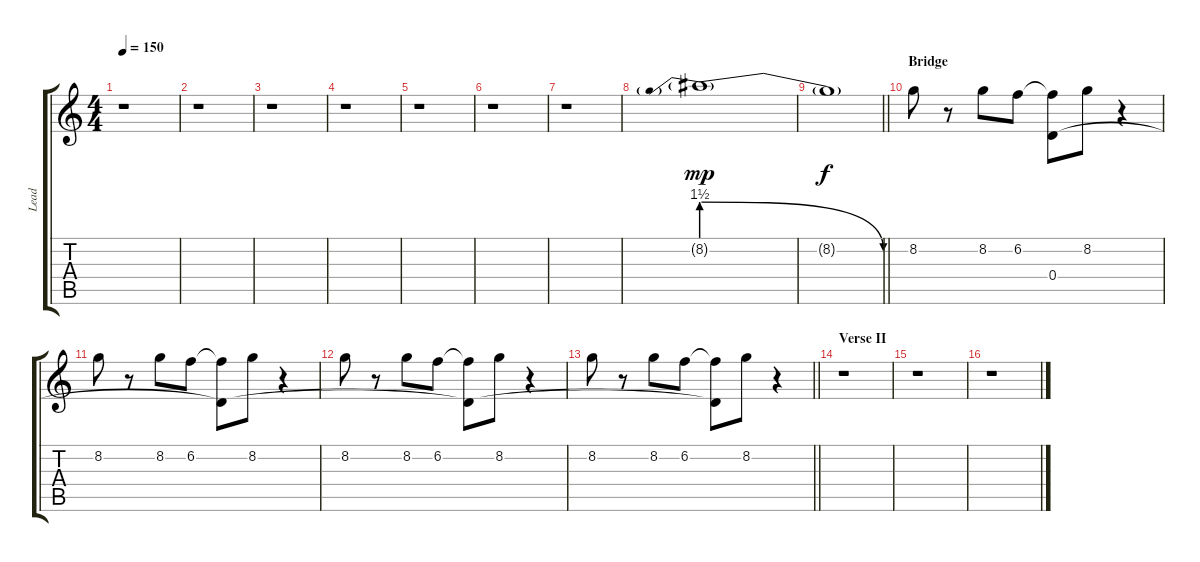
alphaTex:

\track ("Lead" "Lead") {instrument overdrivenguitar}
\staff {score tabs}
\tuning (E4 B3 G3 D3 A2 E2) {hide}
\ts (4 4)
\tempo 150
\clef g2
\ks c
r.1{dy f} |
r.1 |
r.1 |
r.1 |
r.1 |
r.1 |
r.1 |
8.2{be (prebendrelease 0 6 60 0) g}.1{dy mp} |
\barLineRight lightlight
8.2{t}.1{dy f} |
\section ("" "Bridge")
8.2.8 r.8 8.2.8 6.2.8 (6.2{t} 0.4).8 8.2.8 r.4 |
8.2.8 r.8 8.2.8 6.2.8 (6.2{t} 0.4{t}).8 8.2.8 r.4 |
8.2.8 r.8 8.2.8 6.2.8 (6.2{t} 0.4{t}).8 8.2.8 r.4 |
\barLineRight lightlight
8.2.8 r.8 8.2.8 6.2.8 (6.2{t} 0.4{t}).8 8.2.8 r.4 |
\section ("" "Verse II")
r.1 |
r.1 |
r.1
